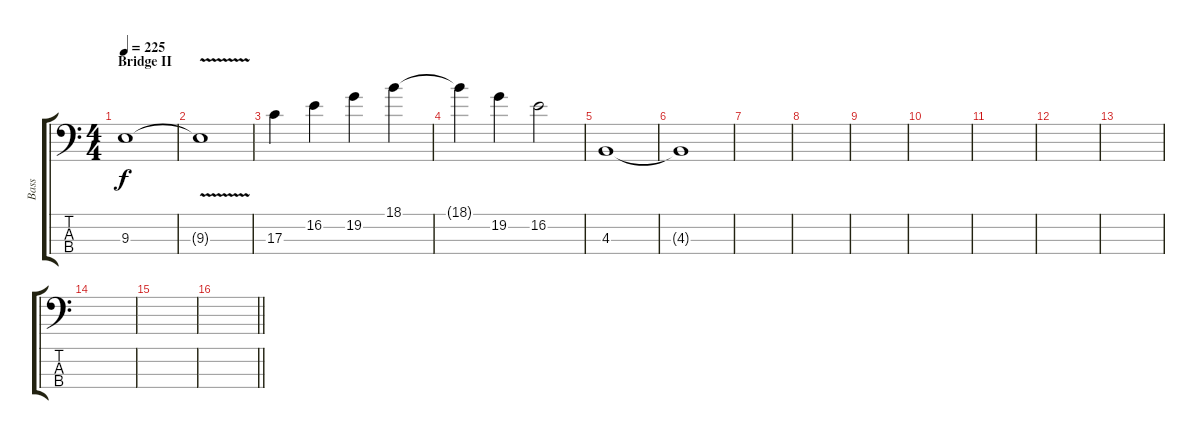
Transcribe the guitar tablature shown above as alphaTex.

\track ("Bass" "Bass") {instrument electricbassfinger}
\staff {score tabs}
\tuning (F2 C2 G1 C1) {hide}
\ts (4 4)
\section ("" "Bridge II")
\tempo 225
\clef f4
\ks c
9.3.1{dy f volume 9} |
9.3{v t}.1 |
17.3.4 16.2.4 19.2.4 18.1.4 |
18.1{t}.4 19.2.4 16.2.2 |
4.3.1 |
4.3{t}.1 |
|
|
|
|
|
|
|
|
|
\barLineRight lightlight
